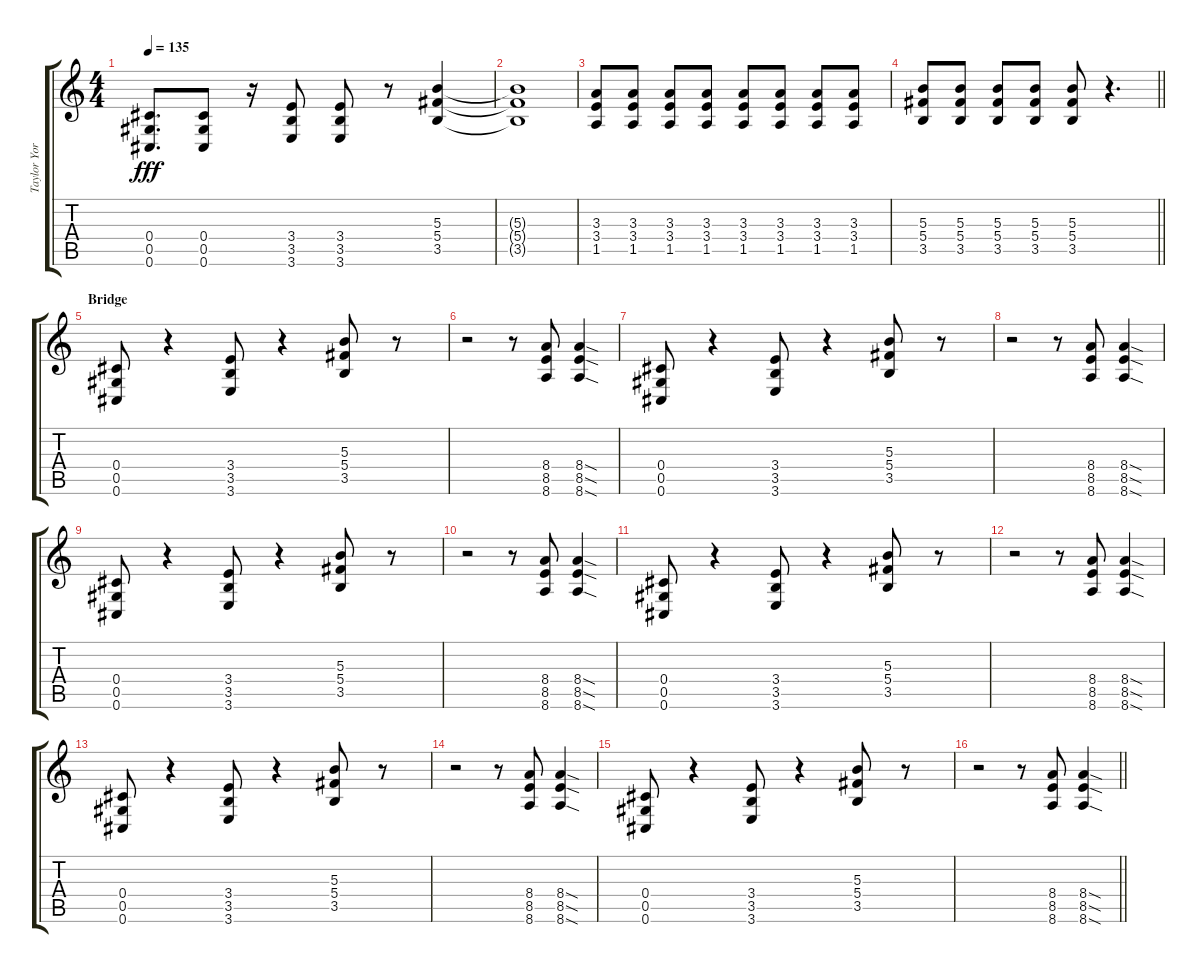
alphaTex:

\track ("Taylor York (Rhythm Guitar)" "Taylor Yor") {instrument overdrivenguitar}
\staff {score tabs}
\tuning (Eb4 Bb3 Gb3 Db3 Ab2 Db2) {hide}
\ts (4 4)
\tempo 135
\clef g2
\ks c
(0.4 0.5 0.6).8{d dy fff} (0.4 0.5 0.6).8 r.16 (3.4 3.5 3.6).8 (3.4 3.5 3.6).8 r.8 (5.3 5.4 3.5).4 |
(5.3{t} 5.4{t} 3.5{t}).1 |
(3.3 3.4 1.5).8 (3.3 3.4 1.5).8 (3.3 3.4 1.5).8 (3.3 3.4 1.5).8 (3.3 3.4 1.5).8 (3.3 3.4 1.5).8 (3.3 3.4 1.5).8 (3.3 3.4 1.5).8 |
\barLineRight lightlight
(5.3 5.4 3.5).8 (5.3 5.4 3.5).8 (5.3 5.4 3.5).8 (5.3 5.4 3.5).8 (5.3 5.4 3.5).8 r.4{d} |
\section ("" "Bridge")
(0.4 0.5 0.6).8 r.4 (3.4 3.5 3.6).8 r.4 (5.3 5.4 3.5).8 r.8 |
r.2 r.8 (8.4 8.5 8.6).8 (8.4{sod} 8.5{sod} 8.6{sod}).4 |
(0.4 0.5 0.6).8 r.4 (3.4 3.5 3.6).8 r.4 (5.3 5.4 3.5).8 r.8 |
r.2 r.8 (8.4 8.5 8.6).8 (8.4{sod} 8.5{sod} 8.6{sod}).4 |
(0.4 0.5 0.6).8 r.4 (3.4 3.5 3.6).8 r.4 (5.3 5.4 3.5).8 r.8 |
r.2 r.8 (8.4 8.5 8.6).8 (8.4{sod} 8.5{sod} 8.6{sod}).4 |
(0.4 0.5 0.6).8 r.4 (3.4 3.5 3.6).8 r.4 (5.3 5.4 3.5).8 r.8 |
r.2 r.8 (8.4 8.5 8.6).8 (8.4{sod} 8.5{sod} 8.6{sod}).4 |
(0.4 0.5 0.6).8 r.4 (3.4 3.5 3.6).8 r.4 (5.3 5.4 3.5).8 r.8 |
r.2 r.8 (8.4 8.5 8.6).8 (8.4{sod} 8.5{sod} 8.6{sod}).4 |
(0.4 0.5 0.6).8 r.4 (3.4 3.5 3.6).8 r.4 (5.3 5.4 3.5).8 r.8 |
\barLineRight lightlight
r.2 r.8 (8.4 8.5 8.6).8 (8.4{sod} 8.5{sod} 8.6{sod}).4
